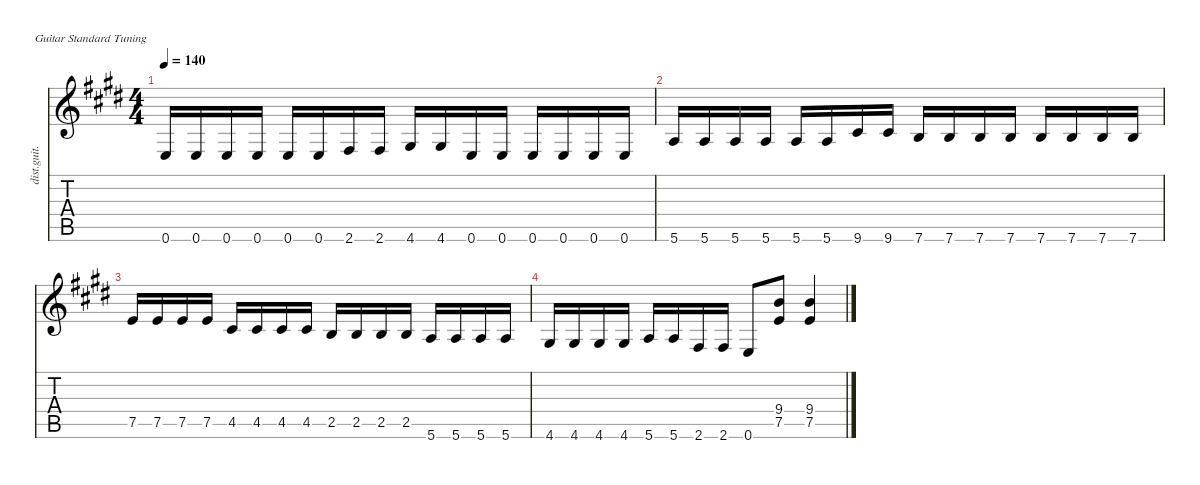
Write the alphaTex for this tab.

\defaultSystemsLayout 4
\hideDynamics
\bracketExtendMode nobrackets
\track ("Distortion Guitar" "dist.guit.") {instrument distortionguitar}
\staff {score tabs}
\tuning (E4 B3 G3 D3 A2 E2)
\ts (4 4)
\tempo 140
\clef g2
\ks e
0.6{acc forcenatural}.16{dy mf beam Up} 0.6{acc forcenatural}.16{beam Up} 0.6{acc forcenatural}.16{beam Up} 0.6{acc forcenatural}.16{beam Up} 0.6{acc forcenatural}.16{beam Up} 0.6{acc forcenatural}.16{beam Up} 2.6{acc #}.16{beam Up} 2.6{acc #}.16{beam Up} 4.6{acc #}.16{beam Up} 4.6{acc #}.16{beam Up} 0.6{acc forcenatural}.16{beam Up} 0.6{acc forcenatural}.16{beam Up} 0.6{acc forcenatural}.16{beam Up} 0.6{acc forcenatural}.16{beam Up} 0.6{acc forcenatural}.16{beam Up} 0.6{acc forcenatural}.16{beam Up} |
5.6{acc forcenatural}.16{beam Up} 5.6{acc forcenatural}.16{beam Up} 5.6{acc forcenatural}.16{beam Up} 5.6{acc forcenatural}.16{beam Up} 5.6{acc forcenatural}.16{beam Up} 5.6{acc forcenatural}.16{beam Up} 9.6{acc #}.16{beam Up} 9.6{acc #}.16{beam Up} 7.6{acc forcenatural}.16{beam Up} 7.6{acc forcenatural}.16{beam Up} 7.6{acc forcenatural}.16{beam Up} 7.6{acc forcenatural}.16{beam Up} 7.6{acc forcenatural}.16{beam Up} 7.6{acc forcenatural}.16{beam Up} 7.6{acc forcenatural}.16{beam Up} 7.6{acc forcenatural}.16{beam Up} |
7.5{acc forcenatural}.16{beam Up} 7.5{acc forcenatural}.16{beam Up} 7.5{acc forcenatural}.16{beam Up} 7.5{acc forcenatural}.16{beam Up} 4.5{acc #}.16{beam Up} 4.5{acc #}.16{beam Up} 4.5{acc #}.16{beam Up} 4.5{acc #}.16{beam Up} 2.5{acc forcenatural}.16{beam Up} 2.5{acc forcenatural}.16{beam Up} 2.5{acc forcenatural}.16{beam Up} 2.5{acc forcenatural}.16{beam Up} 5.6{acc forcenatural}.16{beam Up} 5.6{acc forcenatural}.16{beam Up} 5.6{acc forcenatural}.16{beam Up} 5.6{acc forcenatural}.16{beam Up} |
4.6{acc #}.16{beam Up} 4.6{acc #}.16{beam Up} 4.6{acc #}.16{beam Up} 4.6{acc #}.16{beam Up} 5.6{acc forcenatural}.16{beam Up} 5.6{acc forcenatural}.16{beam Up} 2.6{acc #}.16{beam Up} 2.6{acc #}.16{beam Up} 0.6{acc forcenatural}.8{beam Up} (7.5{acc forcenatural} 9.4{acc forcenatural}).8{beam Up} (7.5{acc forcenatural} 9.4{acc forcenatural}).4{beam Up}
